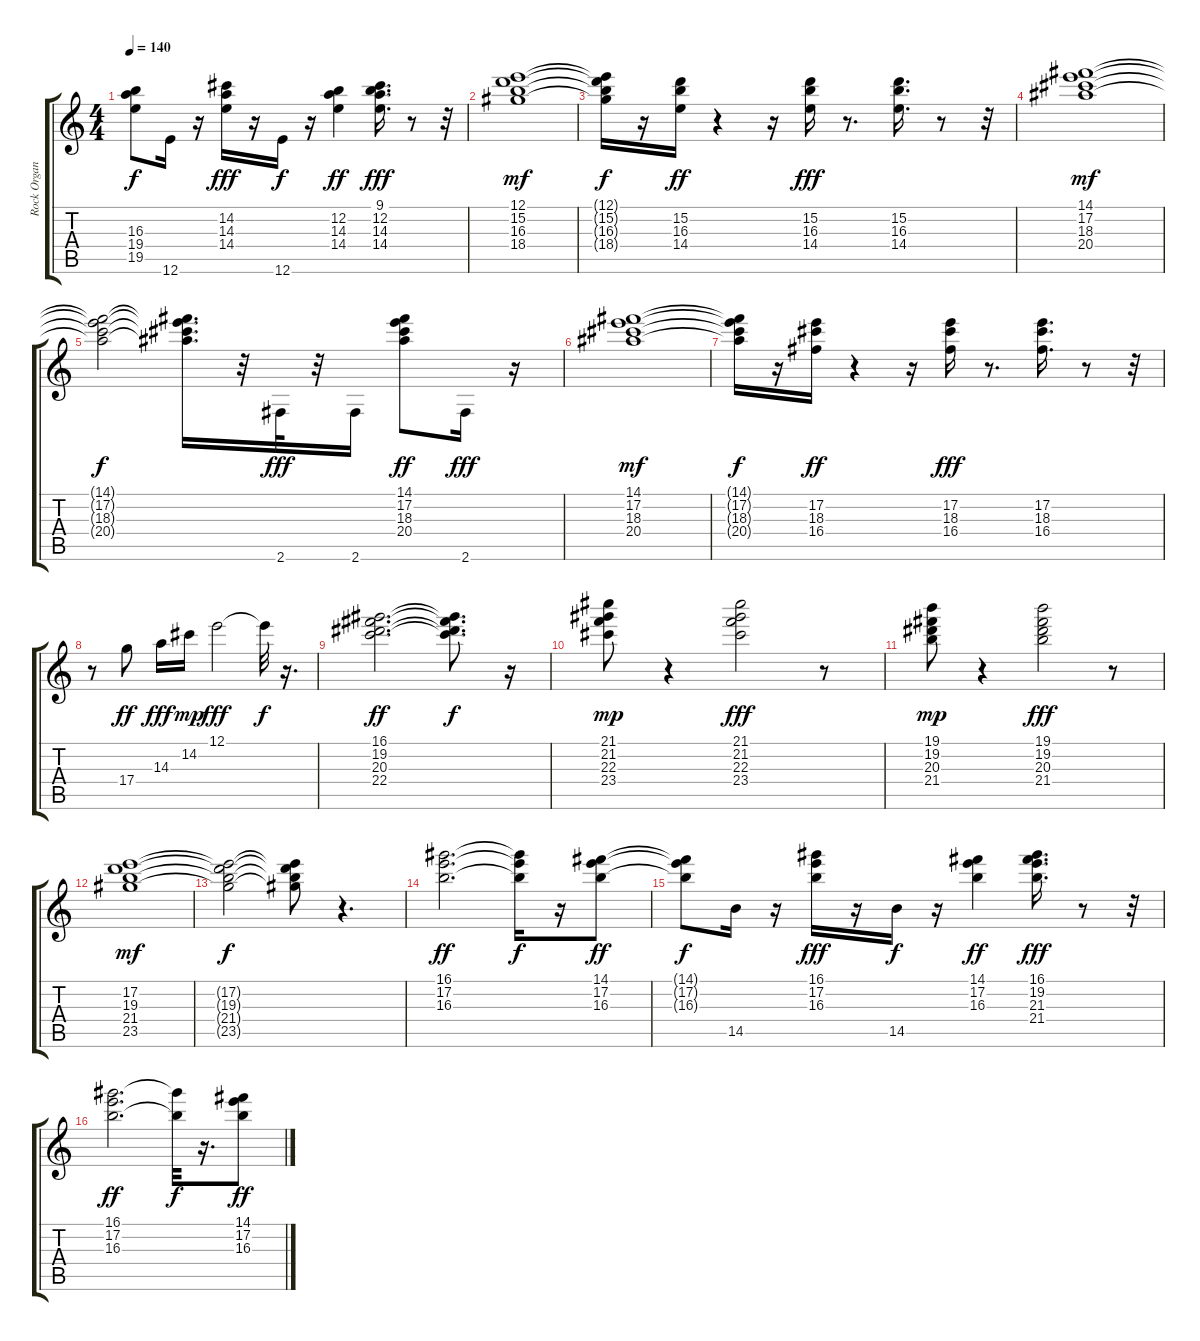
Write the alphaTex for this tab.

\track ("Rock Organ" "Rock Organ") {instrument acousticguitarsteel}
\staff {score tabs}
\tuning (E4 B3 G3 D3 A2 E2) {hide}
\ts (4 4)
\tempo 140
\clef g2
\ks c
(16.3{t} 19.4{t} 19.5{t}).8{dy f} 12.6.16 r.16 (14.2 14.3 14.4).16{dy fff} r.16 12.6.16{dy f} r.16 (12.2 14.3 14.4).4{dy ff} (9.1 12.2 14.3 14.4).16{d dy fff} r.8 r.32 |
(12.1 15.2 16.3 18.4).1{dy mf} |
(12.1{t} 15.2{t} 16.3{t} 18.4{t}).16{dy f} r.16 (15.2 16.3 14.4).16{dy ff} r.4 r.16 (15.2 16.3 14.4).16{dy fff} r.8{d} (15.2 16.3 14.4).16{d} r.8 r.32 |
(14.1 17.2 18.3 20.4).1{dy mf} |
(14.1{t} 17.2{t} 18.3{t} 20.4{t}).2{dy f} (14.1{t} 17.2{t} 18.3{t} 20.4{t}).16{d} r.32 2.6.32{dy fff} r.32 2.6.16 (14.1 17.2 18.3 20.4).8{dy ff} 2.6.16{dy fff} r.16 |
(14.1 17.2 18.3 20.4).1{dy mf} |
(14.1{t} 17.2{t} 18.3{t} 20.4{t}).16{dy f} r.16 (17.2 18.3 16.4).16{dy ff} r.4 r.16 (17.2 18.3 16.4).16{dy fff} r.8{d} (17.2 18.3 16.4).16{d} r.8 r.32 |
r.8 17.4.8{dy ff} 14.3.16{dy fff} 14.2.16{dy mp} 12.1.2{dy fff} 12.1{t}.32{dy f} r.16{d} |
(16.1 19.2 20.3 22.4).2{d dy ff} (16.1{t} 19.2{t} 20.3{t} 22.4{t}).8{d dy f} r.16 |
(21.1 21.2 22.3 23.4).8{dy mp} r.4 (21.1 21.2 22.3 23.4).2{dy fff} r.8 |
(19.1 19.2 20.3 21.4).8{dy mp} r.4 (19.1 19.2 20.3 21.4).2{dy fff} r.8 |
(17.2 19.3 21.4 23.5).1{dy mf} |
(17.2{t} 19.3{t} 21.4{t} 23.5{t}).2{dy f} (17.2{t} 19.3{t} 21.4{t} 23.5{t}).8 r.4{d} |
(16.1 17.2 16.3).2{d dy ff} (16.1{t} 17.2{t} 16.3{t}).16{dy f} r.16 (14.1 17.2 16.3).8{dy ff} |
(14.1{t} 17.2{t} 16.3{t}).8{dy f} 14.5.16 r.16 (16.1 17.2 16.3).16{dy fff} r.16 14.5.16{dy f} r.16 (14.1 17.2 16.3).4{dy ff} (16.1 19.2 21.3 21.4).16{d dy fff} r.8 r.32 |
(16.1 17.2 16.3).2{d dy ff} (16.1{t} 16.3{t}).32{dy f} r.16{d} (14.1 17.2 16.3).8{dy ff}
